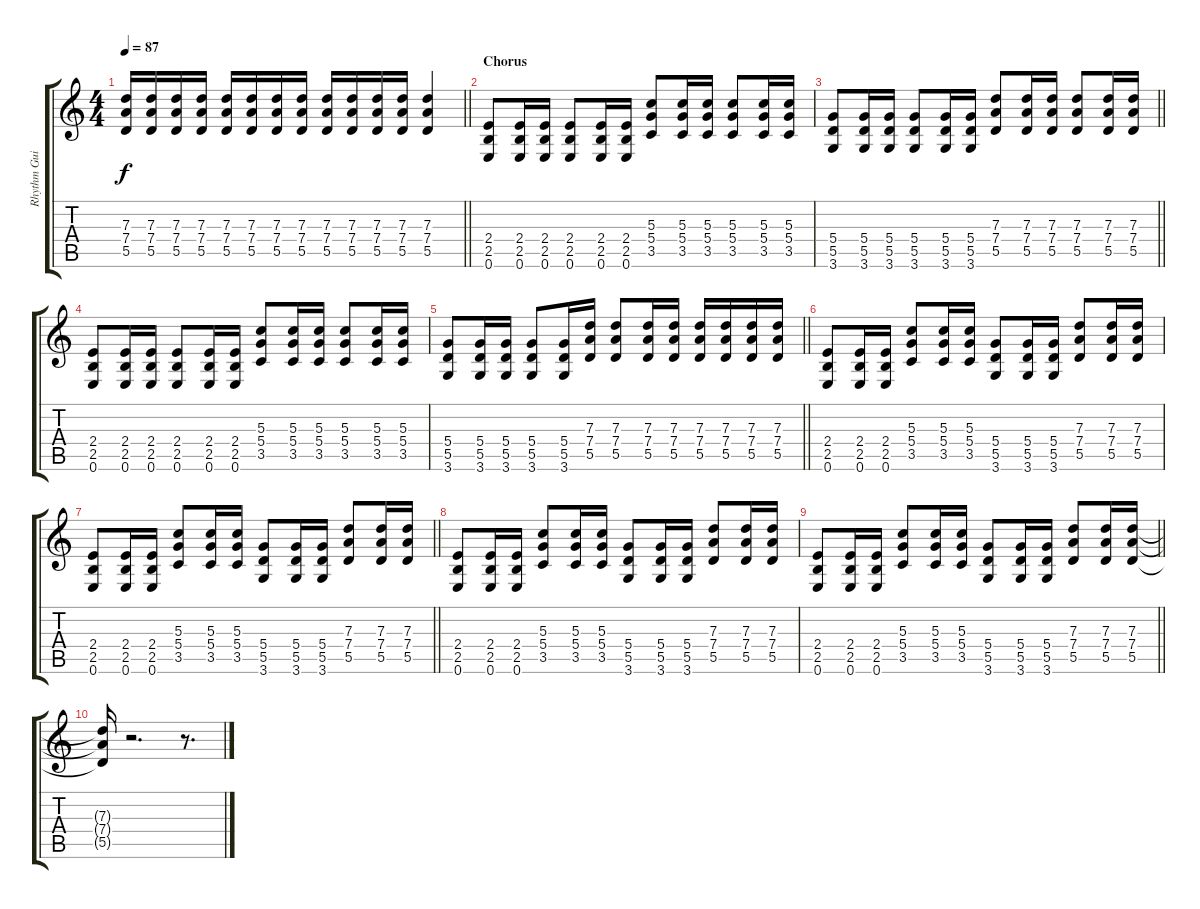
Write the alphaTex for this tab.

\track ("Rhythm Guitar" "Rhythm Gui") {instrument overdrivenguitar}
\staff {score tabs}
\tuning (E4 B3 G3 D3 A2 E2) {hide}
\ts (4 4)
\tempo 87
\clef g2
\barLineRight lightlight
\ks c
(7.3 7.4 5.5).16{dy f} (7.3 7.4 5.5).16 (7.3 7.4 5.5).16 (7.3 7.4 5.5).16 (7.3 7.4 5.5).16 (7.3 7.4 5.5).16 (7.3 7.4 5.5).16 (7.3 7.4 5.5).16 (7.3 7.4 5.5).16 (7.3 7.4 5.5).16 (7.3 7.4 5.5).16 (7.3 7.4 5.5).16 (7.3 7.4 5.5).4 |
\section ("" "Chorus")
(2.4 2.5 0.6).8 (2.4 2.5 0.6).16 (2.4 2.5 0.6).16 (2.4 2.5 0.6).8 (2.4 2.5 0.6).16 (2.4 2.5 0.6).16 (5.3 5.4 3.5).8 (5.3 5.4 3.5).16 (5.3 5.4 3.5).16 (5.3 5.4 3.5).8 (5.3 5.4 3.5).16 (5.3 5.4 3.5).16 |
\barLineRight lightlight
(5.4 5.5 3.6).8 (5.4 5.5 3.6).16 (5.4 5.5 3.6).16 (5.4 5.5 3.6).8 (5.4 5.5 3.6).16 (5.4 5.5 3.6).16 (7.3 7.4 5.5).8 (7.3 7.4 5.5).16 (7.3 7.4 5.5).16 (7.3 7.4 5.5).8 (7.3 7.4 5.5).16 (7.3 7.4 5.5).16 |
(2.4 2.5 0.6).8 (2.4 2.5 0.6).16 (2.4 2.5 0.6).16 (2.4 2.5 0.6).8 (2.4 2.5 0.6).16 (2.4 2.5 0.6).16 (5.3 5.4 3.5).8 (5.3 5.4 3.5).16 (5.3 5.4 3.5).16 (5.3 5.4 3.5).8 (5.3 5.4 3.5).16 (5.3 5.4 3.5).16 |
\barLineRight lightlight
(5.4 5.5 3.6).8 (5.4 5.5 3.6).16 (5.4 5.5 3.6).16 (5.4 5.5 3.6).8 (5.4 5.5 3.6).16 (7.3 7.4 5.5).16 (7.3 7.4 5.5).8 (7.3 7.4 5.5).16 (7.3 7.4 5.5).16 (7.3 7.4 5.5).16 (7.3 7.4 5.5).16 (7.3 7.4 5.5).16 (7.3 7.4 5.5).16 |
(2.4 2.5 0.6).8 (2.4 2.5 0.6).16 (2.4 2.5 0.6).16 (5.3 5.4 3.5).8 (5.3 5.4 3.5).16 (5.3 5.4 3.5).16 (5.4 5.5 3.6).8 (5.4 5.5 3.6).16 (5.4 5.5 3.6).16 (7.3 7.4 5.5).8 (7.3 7.4 5.5).16 (7.3 7.4 5.5).16 |
\barLineRight lightlight
(2.4 2.5 0.6).8 (2.4 2.5 0.6).16 (2.4 2.5 0.6).16 (5.3 5.4 3.5).8 (5.3 5.4 3.5).16 (5.3 5.4 3.5).16 (5.4 5.5 3.6).8 (5.4 5.5 3.6).16 (5.4 5.5 3.6).16 (7.3 7.4 5.5).8 (7.3 7.4 5.5).16 (7.3 7.4 5.5).16 |
(2.4 2.5 0.6).8 (2.4 2.5 0.6).16 (2.4 2.5 0.6).16 (5.3 5.4 3.5).8 (5.3 5.4 3.5).16 (5.3 5.4 3.5).16 (5.4 5.5 3.6).8 (5.4 5.5 3.6).16 (5.4 5.5 3.6).16 (7.3 7.4 5.5).8 (7.3 7.4 5.5).16 (7.3 7.4 5.5).16 |
\barLineRight lightlight
(2.4 2.5 0.6).8 (2.4 2.5 0.6).16 (2.4 2.5 0.6).16 (5.3 5.4 3.5).8 (5.3 5.4 3.5).16 (5.3 5.4 3.5).16 (5.4 5.5 3.6).8 (5.4 5.5 3.6).16 (5.4 5.5 3.6).16 (7.3 7.4 5.5).8 (7.3 7.4 5.5).16 (7.3 7.4 5.5).16 |
(7.3{t} 7.4{t} 5.5{t}).16 r.2{d} r.8{d}
